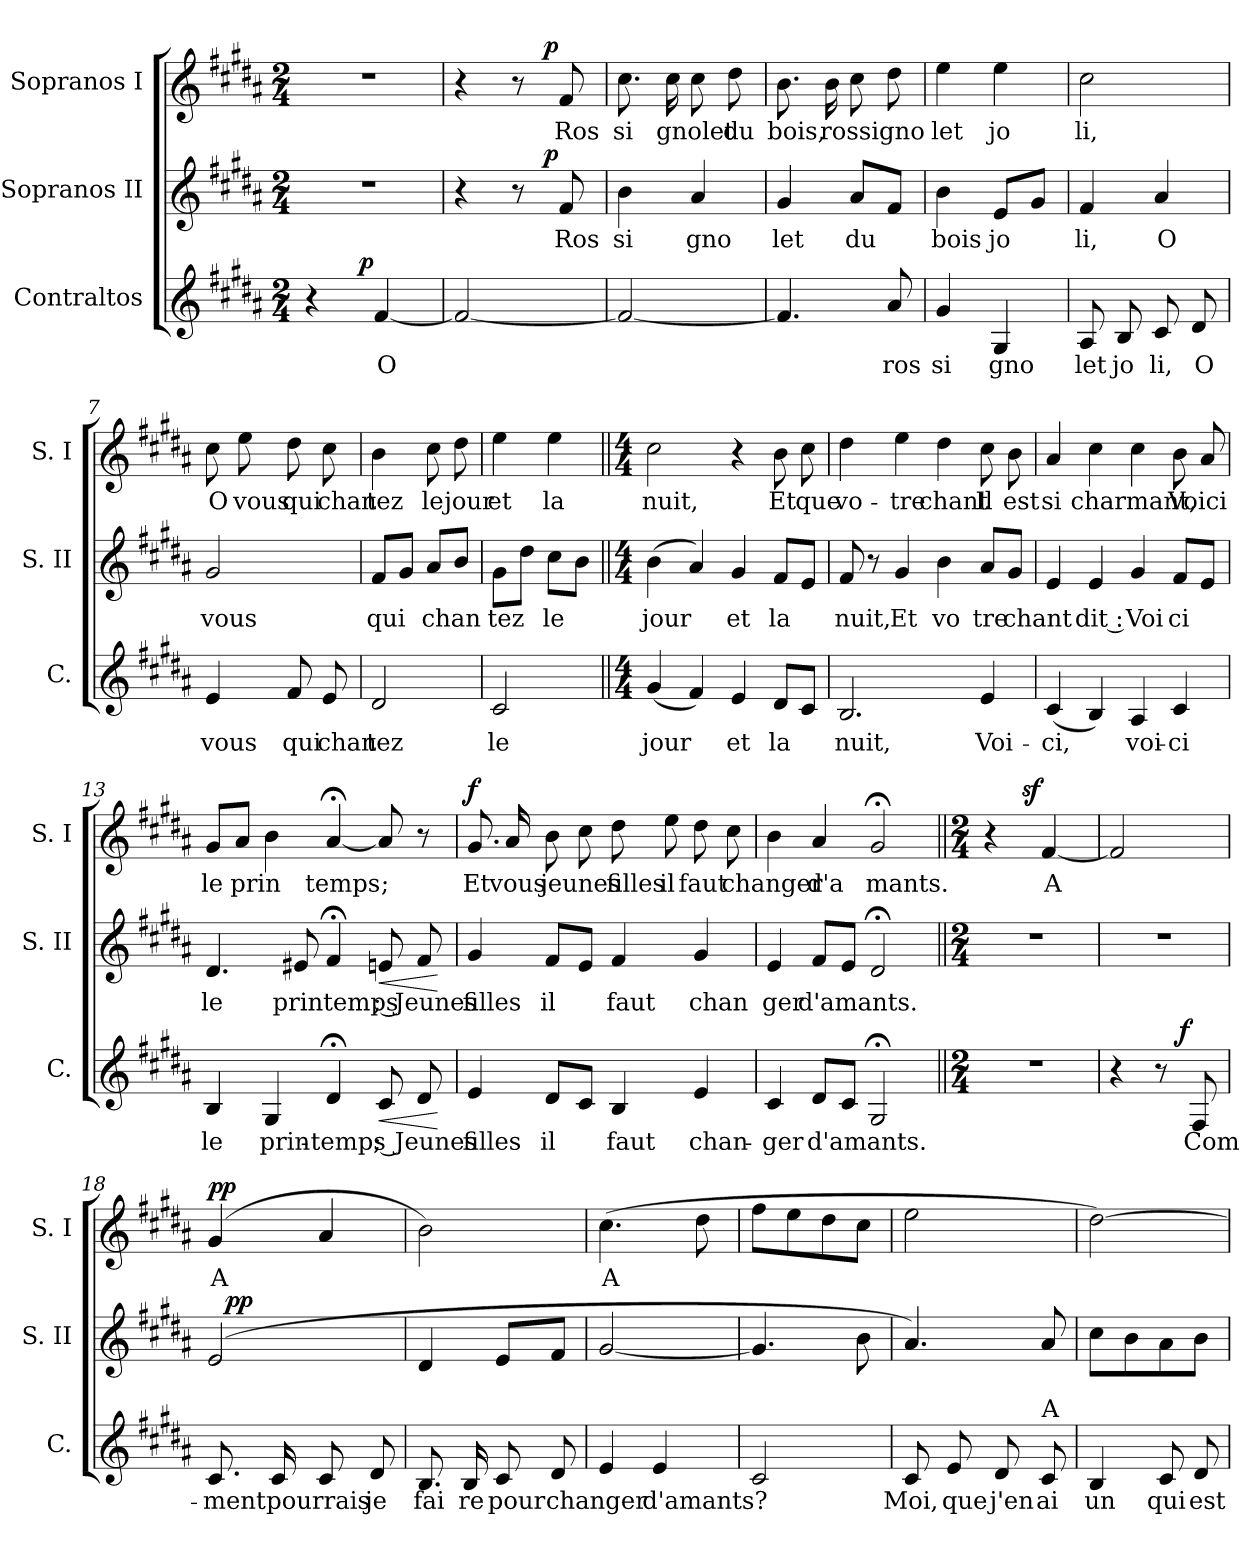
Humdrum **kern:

**kern	**text	**dynam	**kern	**text	**dynam	**kern	**text	**dynam
*part3	*part3	*part3	*part2	*part2	*part2	*part1	*part1	*part1
*staff3	*staff3	*staff3	*staff2	*staff2	*staff2	*staff1	*staff1	*staff1
*I"Contraltos	*	*	*I"Sopranos II	*	*	*I"Sopranos I	*	*
*I'C.	*	*	*I'S. II	*	*	*I'S. I	*	*
*clefG2	*	*	*clefG2	*	*	*clefG2	*	*
*k[f#c#g#d#a#]	*	*	*k[f#c#g#d#a#]	*	*	*k[f#c#g#d#a#]	*	*
*B:	*	*	*B:	*	*	*B:	*	*
*M2/4	*	*	*M2/4	*	*	*M2/4	*	*
=1	=1	=1	=1	=1	=1	=1	=1	=1
!	!	!	!LO:N:vis=1	!	!	!LO:N:vis=1	!	!
*^	*	*	*	*	*	*	*	*
4r	8..ryy	.	.	2r	.	.	2r	.	.
!	!	!	!LO:DY:a	!	!	!	!	!	!
.	4ryy	.	p	.	.	.	.	.	.
!	!	!LO:LY:b	!	!	!	!	!	!	!
[<4f#/	.	O	.	.	.	.	.	.	.
.	32ryy	.	.	.	.	.	.	.	.
*v	*v	*	*	*	*	*	*	*	*
=2	=2	=2	=2	=2	=2	=2	=2	=2
*	*	*	*^	*	*	*^	*	*
2f#/_	.	.	4r	4ryy	.	.	4r	4ryy	.	.
.	.	.	8r	16.ryy	.	.	8r	16.ryy	.	.
!	!	!	!	!	!	!LO:DY:a	!	!	!	!LO:DY:a
.	.	.	.	8ryy	.	p	.	8ryy	.	p
!	!	!	!	!	!LO:LY:b	!	!	!	!LO:LY:b	!
.	.	.	8f#/	.	Ros	.	8f#/	.	Ros	.
.	.	.	.	32ryy	.	.	.	32ryy	.	.
=3	=3	=3	=3	=3	=3	=3	=3	=3	=3	=3
!	!	!	!	!	!LO:LY:b	!	!	!	!LO:LY:b	!
*	*	*	*v	*v	*	*	*	*	*	*
*	*	*	*	*	*	*v	*v	*	*
2f#/_	.	.	4b\	si	.	8.cc#\	si	.
!	!	!	!	!	!	!	!LO:LY:b	!
.	.	.	.	.	.	16cc#\	gnolet	.
!	!	!	!	!LO:LY:b	!	!	!	!
.	.	.	4a#/	gno	.	8cc#\	.	.
!	!	!	!	!	!	!	!LO:LY:b	!
.	.	.	.	.	.	8dd#\	du	.
=4	=4	=4	=4	=4	=4	=4	=4	=4
!	!	!	!	!LO:LY:b	!	!	!LO:LY:b	!
4.f#/]	.	.	4g#/	let	.	8.b\	bois,	.
!	!	!	!	!	!	!	!LO:LY:b	!
.	.	.	.	.	.	16b\	rossigno	.
!	!	!	!	!LO:LY:b	!	!	!	!
.	.	.	8a#/L	du	.	8cc#\	.	.
!	!LO:LY:b	!	!	!	!	!	!	!
8a#/	ros	.	8f#/J	.	.	8dd#\	.	.
=5	=5	=5	=5	=5	=5	=5	=5	=5
!	!LO:LY:b	!	!	!LO:LY:b	!	!	!LO:LY:b	!
4g#/	si	.	4b\	bois	.	4ee\	let	.
!	!LO:LY:b	!	!	!LO:LY:b	!	!	!LO:LY:b	!
4G#/	gno	.	8e/L	jo	.	4ee\	jo	.
.	.	.	8g#/J	.	.	.	.	.
=6	=6	=6	=6	=6	=6	=6	=6	=6
!	!LO:LY:b	!	!	!LO:LY:b	!	!	!LO:LY:b	!
8A#/	let	.	4f#/	li,	.	2cc#\	li,	.
!	!LO:LY:b	!	!	!	!	!	!	!
8B/	jo	.	.	.	.	.	.	.
!	!LO:LY:b	!	!	!LO:LY:b	!	!	!	!
8c#/	li,	.	4a#/	O	.	.	.	.
!	!LO:LY:b	!	!	!	!	!	!	!
8d#/	O	.	.	.	.	.	.	.
=7	=7	=7	=7	=7	=7	=7	=7	=7
!	!LO:LY:b	!	!	!LO:LY:b	!	!	!LO:LY:b	!
4e/	vous	.	2g#/	vous	.	8cc#\	O	.
!	!	!	!	!	!	!	!LO:LY:b	!
.	.	.	.	.	.	8ee\	vous	.
!	!LO:LY:b	!	!	!	!	!	!LO:LY:b	!
8f#/	qui	.	.	.	.	8dd#\	qui	.
!	!LO:LY:b	!	!	!	!	!	!LO:LY:b	!
8e/	chan	.	.	.	.	8cc#\	chan	.
!!LO:LB:g=z
=8	=8	=8	=8	=8	=8	=8	=8	=8
!	!LO:LY:b	!	!	!LO:LY:b	!	!	!LO:LY:b	!
2d#/	tez	.	8f#/L	qui	.	4b\	tez	.
.	.	.	8g#/J	.	.	.	.	.
!	!	!	!	!LO:LY:b	!	!	!LO:LY:b	!
.	.	.	8a#/L	chan	.	8cc#\	le	.
!	!	!	!	!	!	!	!LO:LY:b	!
.	.	.	8b/J	.	.	8dd#\	jour	.
=9	=9	=9	=9	=9	=9	=9	=9	=9
!	!LO:LY:b	!	!	!LO:LY:b	!	!	!LO:LY:b	!
2c#/	le	.	8g#\L	tez	.	4ee\	et	.
.	.	.	8dd#\J	.	.	.	.	.
!	!	!	!	!LO:LY:b	!	!	!LO:LY:b	!
.	.	.	8cc#\L	le	.	4ee\	la	.
.	.	.	8b\J	.	.	.	.	.
=10||	=10||	=10||	=10||	=10||	=10||	=10||	=10||	=10||
*M4/4	*	*	*M4/4	*	*	*M4/4	*	*
!	!LO:LY:b	!	!	!LO:LY:b	!	!	!LO:LY:b	!
(<4g#/	jour	.	(>4b\	jour	.	2cc#\	nuit,	.
4f#/)	.	.	4a#/)	.	.	.	.	.
!	!LO:LY:b	!	!	!LO:LY:b	!	!	!	!
4e/	et	.	4g#/	et	.	4r	.	.
!	!LO:LY:b	!	!	!LO:LY:b	!	!	!LO:LY:b	!
8d#/L	la	.	8f#/L	la	.	8b\	Et	.
!	!	!	!	!	!	!	!LO:LY:b	!
8c#/J	.	.	8e/J	.	.	8cc#\	que	.
=11	=11	=11	=11	=11	=11	=11	=11	=11
!	!LO:LY:b	!	!	!LO:LY:b	!	!	!LO:LY:b	!
2.B/	nuit,	.	8f#/	nuit,	.	4dd#\	vo-	.
.	.	.	8r	.	.	.	.	.
!	!	!	!	!LO:LY:b	!	!	!LO:LY:b	!
.	.	.	4g#/	Et	.	4ee\	-tre	.
!	!	!	!	!LO:LY:b	!	!	!LO:LY:b	!
.	.	.	4b\	vo	.	4dd#\	chant	.
!	!LO:LY:b	!	!	!LO:LY:b	!	!	!LO:LY:b	!
4e/	Voi-	.	8a#/L	tre	.	8cc#\	Il	.
!	!	!	!	!LO:LY:b	!	!	!LO:LY:b	!
.	.	.	8g#/J	chant	.	8b\	est	.
=12	=12	=12	=12	=12	=12	=12	=12	=12
!	!LO:LY:b	!	!	!	!	!	!LO:LY:b	!
(<4c#/	-ci,	.	4e/	.	.	4a#/	si	.
!	!	!	!	!LO:LY:b	!	!	!LO:LY:b	!
4B/)	.	.	4e/	dit :	.	4cc#\	charmant,	.
!	!LO:LY:b	!	!	!LO:LY:b	!	!	!	!
4A#/	voi-	.	4g#/	Voi	.	4cc#\	.	.
!	!LO:LY:b	!	!	!LO:LY:b	!	!	!LO:LY:b	!
4c#/	-ci	.	8f#/L	ci	.	8b\	Voici	.
.	.	.	8e/J	.	.	8a#/	.	.
!!LO:LB:g=z
=13	=13	=13	=13	=13	=13	=13	=13	=13
!	!LO:LY:b	!	!	!LO:LY:b	!	!	!LO:LY:b	!
4B/	le	.	4.d#/	le	.	8g#/L	le	.
!	!	!	!	!	!	!	!LO:LY:b	!
.	.	.	.	.	.	8a#/J	prin	.
!	!LO:LY:b	!	!	!	!	!	!	!
4G#/	prin-	.	.	.	.	4b\	.	.
!	!	!	!	!LO:LY:b	!	!	!	!
.	.	.	8e#X/	printemps	.	.	.	.
!	!LO:LY:b	!	!	!	!	!	!LO:LY:b	!
4d#;/	-temps	.	4f#;/	.	.	[<4a#;/	temps	.
!	!LO:LY:b:rj	!LO:HP:b	!	!LO:LY:b:rj	!LO:HP:b	!	!LO:LY:b	!
8c#/	; Jeunes	<	8en/	; Jeunes	<	8a#/]	;	.
8d#/	.	.	8f#/	.	.	8r	.	.
.	.	[	.	.	[	.	.	.
=14	=14	=14	=14	=14	=14	=14	=14	=14
!	!LO:LY:b	!	!	!LO:LY:b	!	!	!LO:LY:b	!LO:DY:a
4e/	filles	.	4g#/	filles	.	8.g#/	Et	f
!	!	!	!	!	!	!	!LO:LY:b	!
.	.	.	.	.	.	16a#/	vous	.
!	!LO:LY:b	!	!	!LO:LY:b	!	!	!LO:LY:b	!
8d#/L	il	.	8f#/L	il	.	8b\	jeunes	.
8c#/J	.	.	8e/J	.	.	8cc#\	.	.
!	!LO:LY:b	!	!	!LO:LY:b	!	!	!LO:LY:b	!
4B/	faut	.	4f#/	faut	.	8dd#\	filles	.
!	!	!	!	!	!	!	!LO:LY:b	!
.	.	.	.	.	.	8ee\	il	.
!	!LO:LY:b	!	!	!LO:LY:b	!	!	!LO:LY:b	!
4e/	chan-	.	4g#/	chan	.	8dd#\	faut	.
!	!	!	!	!	!	!	!LO:LY:b	!
.	.	.	.	.	.	8cc#\	changer	.
=15	=15	=15	=15	=15	=15	=15	=15	=15
!	!LO:LY:b	!	!	!LO:LY:b	!	!	!	!
4c#/	-ger	.	4e/	ger	.	4b\	.	.
!	!LO:LY:b	!	!	!LO:LY:b	!	!	!LO:LY:b	!
8d#/L	d'amants.	.	8f#/L	d'amants.	.	4a#/	d'a	.
8c#/J	.	.	8e/J	.	.	.	.	.
!	!	!	!	!	!	!	!LO:LY:b	!
2G#;/	.	.	2d#;/	.	.	2g#;/	mants.	.
=16||	=16||	=16||	=16||	=16||	=16||	=16||	=16||	=16||
*M2/4	*	*	*M2/4	*	*	*M2/4	*	*
!LO:N:vis=1	!	!	!LO:N:vis=1	!	!	!	!	!
*	*	*	*	*	*	*^	*	*
2r	.	.	2r	.	.	4r	8.ryy	.	.
!	!	!	!	!	!	!	!	!	!LO:DY:a
.	.	.	.	.	.	.	4ryy	.	sf
!	!	!	!	!	!	!	!	!LO:LY:b	!
.	.	.	.	.	.	[<4f#/	.	A	.
.	.	.	.	.	.	.	16ryy	.	.
=17	=17	=17	=17	=17	=17	=17	=17	=17	=17
!	!	!	!LO:N:vis=1	!	!	!	!	!	!
*^	*	*	*	*	*	*v	*v	*	*
4r	4ryy	.	.	2r	.	.	2f#/]	.	.
8r	16.ryy	.	.	.	.	.	.	.	.
!	!	!	!LO:DY:a	!	!	!	!	!	!
.	8ryy	.	f	.	.	.	.	.	.
!	!	!LO:LY:b	!	!	!	!	!	!	!
8F#/	.	Com-	.	.	.	.	.	.	.
.	32ryy	.	.	.	.	.	.	.	.
!!LO:PB:g=z
=18	=18	=18	=18	=18	=18	=18	=18	=18	=18
!LO:TX:a:t=A	!	!	!	!	!	!	!	!	!
!	!	!LO:LY:b	!	!	!	!	!	!LO:LY:b	!LO:DY:a
*v	*v	*	*	*^	*	*	*	*	*
8.c#/	-ment	.	(2e/	32ryy	.	.	(4g#/	A	pp
!	!	!	!	!	!	!LO:DY:a	!	!	!
.	.	.	.	4...ryy	.	pp	.	.	.
!	!LO:LY:b	!	!	!	!	!	!	!	!
16c#/	pourrais	.	.	.	.	.	.	.	.
8c#/	.	.	.	.	.	.	4a#/	.	.
!	!LO:LY:b	!	!	!	!	!	!	!	!
8d#/	je	.	.	.	.	.	.	.	.
=19	=19	=19	=19	=19	=19	=19	=19	=19	=19
!	!LO:LY:b	!	!	!	!	!	!	!	!
*	*	*	*v	*v	*	*	*	*	*
8.B/	fai	.	4d#/	.	.	2b\)	.	.
!	!LO:LY:b	!	!	!	!	!	!	!
16B/	re	.	.	.	.	.	.	.
!	!LO:LY:b	!	!	!	!	!	!	!
8c#/	pour	.	8e/L	.	.	.	.	.
!	!LO:LY:b	!	!	!	!	!	!	!
8d#/	changer	.	8f#/J	.	.	.	.	.
=20	=20	=20	=20	=20	=20	=20	=20	=20
!	!	!	!	!	!	!	!LO:LY:b	!
4e/	.	.	[<2g#/	.	.	(>4.cc#\	A	.
!	!LO:LY:b	!	!	!	!	!	!	!
4e/	d'amants	.	.	.	.	.	.	.
.	.	.	.	.	.	8dd#\	.	.
=21	=21	=21	=21	=21	=21	=21	=21	=21
!	!LO:LY:b	!	!	!	!	!	!	!
2c#/	?	.	4.g#/]	.	.	8ff#\L	.	.
.	.	.	.	.	.	8ee\	.	.
.	.	.	.	.	.	8dd#\	.	.
.	.	.	8b\	.	.	8cc#\J	.	.
=22	=22	=22	=22	=22	=22	=22	=22	=22
!	!LO:LY:b	!	!	!	!	!	!	!
8c#/	Moi,	.	4.a#/)	.	.	2ee\	.	.
!	!LO:LY:b	!	!	!	!	!	!	!
8e/	que	.	.	.	.	.	.	.
!	!LO:LY:b	!	!	!	!	!	!	!
8d#/	j'en	.	.	.	.	.	.	.
!LO:TX:a:t=A	!	!	!	!	!	!	!	!
!	!LO:LY:b	!	!	!	!	!	!	!
8c#/	ai	.	8a#/	.	.	.	.	.
=23	=23	=23	=23	=23	=23	=23	=23	=23
!	!LO:LY:b	!	!	!	!	!	!	!
4B/	un	.	8cc#\L	.	.	[>2dd#\)	.	.
.	.	.	8b\	.	.	.	.	.
!	!LO:LY:b	!	!	!	!	!	!	!
8c#/	qui	.	8a#\	.	.	.	.	.
!	!LO:LY:b	!	!	!	!	!	!	!
8d#/	est	.	8b\J	.	.	.	.	.
=	=	=	=	=	=	=	=	=
*-	*-	*-	*-	*-	*-	*-	*-	*-
